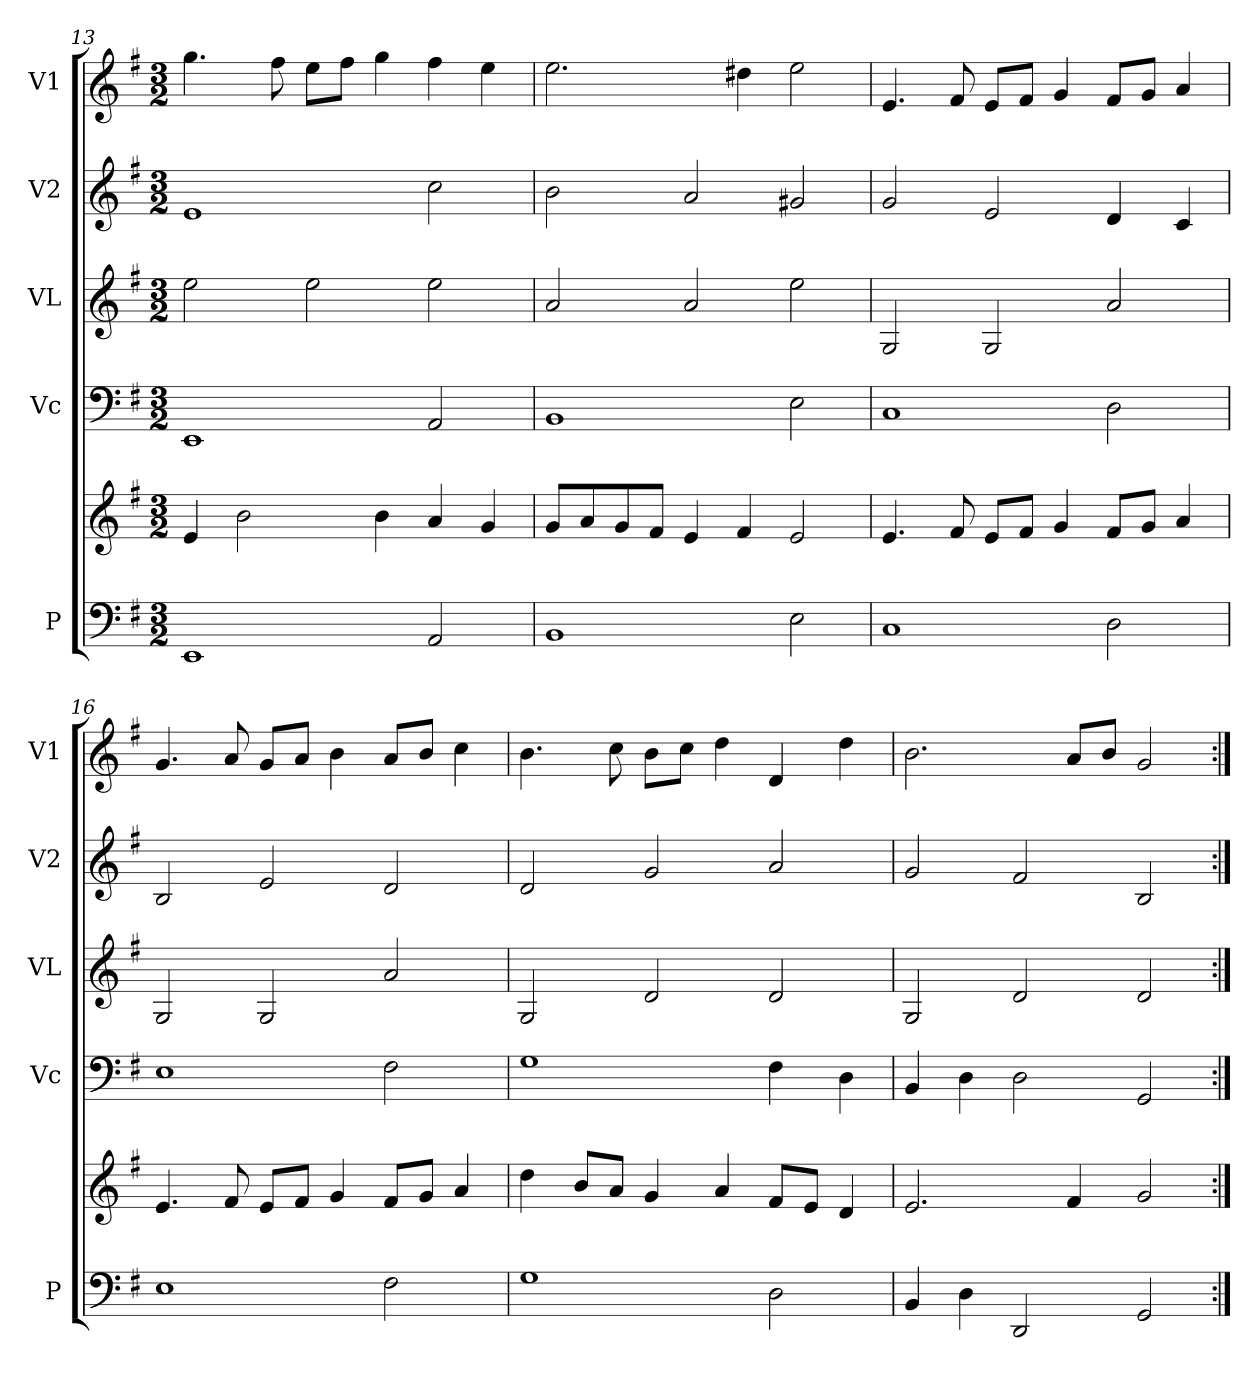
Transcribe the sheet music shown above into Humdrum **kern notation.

**kern	**kern	**kern	**kern	**kern	**kern
*part5	*part5	*part4	*part3	*part2	*part1
*staff6	*staff5	*staff4	*staff3	*staff2	*staff1
*I"P	*	*I"Vc	*I"VL	*I"V2	*I"V1
*I'P	*	*I'Vc	*I'VL	*I'V2	*I'V1
*clefF4	*clefG2	*clefF4	*clefG2	*clefG2	*clefG2
*k[f#]	*k[f#]	*k[f#]	*k[f#]	*k[f#]	*k[f#]
*M3/2	*M3/2	*M3/2	*M3/2	*M3/2	*M3/2
=13	=13	=13	=13	=13	=13
1EE	4e/	1EE	2ee\	1e	4.gg\
.	2b\	.	.	.	.
.	.	.	.	.	8ff#\
.	.	.	2ee\	.	8ee\L
.	.	.	.	.	8ff#\J
.	4b\	.	.	.	4gg\
2AA/	4a/	2AA/	2ee\	2cc\	4ff#\
.	4g/	.	.	.	4ee\
=14	=14	=14	=14	=14	=14
1BB	8g/L	1BB	2a/	2b\	2.ee\
.	8a/	.	.	.	.
.	8g/	.	.	.	.
.	8f#/J	.	.	.	.
.	4e/	.	2a/	2a/	.
.	4f#/	.	.	.	4dd#X\
2E\	2e/	2E\	2ee\	2g#X/	2ee\
!!LO:LB:g=z
=15	=15	=15	=15	=15	=15
1C	4.e/	1C	2G/	2g/	4.e/
.	8f#/	.	.	.	8f#/
.	8e/L	.	2G/	2e/	8e/L
.	8f#/J	.	.	.	8f#/J
.	4g/	.	.	.	4g/
2D\	8f#/L	2D\	2a/	4d/	8f#/L
.	8g/J	.	.	.	8g/J
.	4a/	.	.	4c/	4a/
=16	=16	=16	=16	=16	=16
1E	4.e/	1E	2G/	2B/	4.g/
.	8f#/	.	.	.	8a/
.	8e/L	.	2G/	2e/	8g/L
.	8f#/J	.	.	.	8a/J
.	4g/	.	.	.	4b\
2F#\	8f#/L	2F#\	2a/	2d/	8a/L
.	8g/J	.	.	.	8b/J
.	4a/	.	.	.	4cc\
=17	=17	=17	=17	=17	=17
1G	4dd\	1G	2G/	2d/	4.b\
.	8b/L	.	.	.	.
.	8a/J	.	.	.	8cc\
.	4g/	.	2d/	2g/	8b\L
.	.	.	.	.	8cc\J
.	4a/	.	.	.	4dd\
2D\	8f#/L	4F#\	2d/	2a/	4d/
.	8e/J	.	.	.	.
.	4d/	4D\	.	.	4dd\
=18	=18	=18	=18	=18	=18
4BB/	2.e/	4BB/	2G/	2g/	2.b\
4D\	.	4D\	.	.	.
2DD/	.	2D\	2d/	2f#/	.
.	4f#/	.	.	.	8a/L
.	.	.	.	.	8b/J
2GG/	2g/	2GG/	2d/	2B/	2g/
=:|!	=:|!	=:|!	=:|!	=:|!	=:|!
*-	*-	*-	*-	*-	*-
